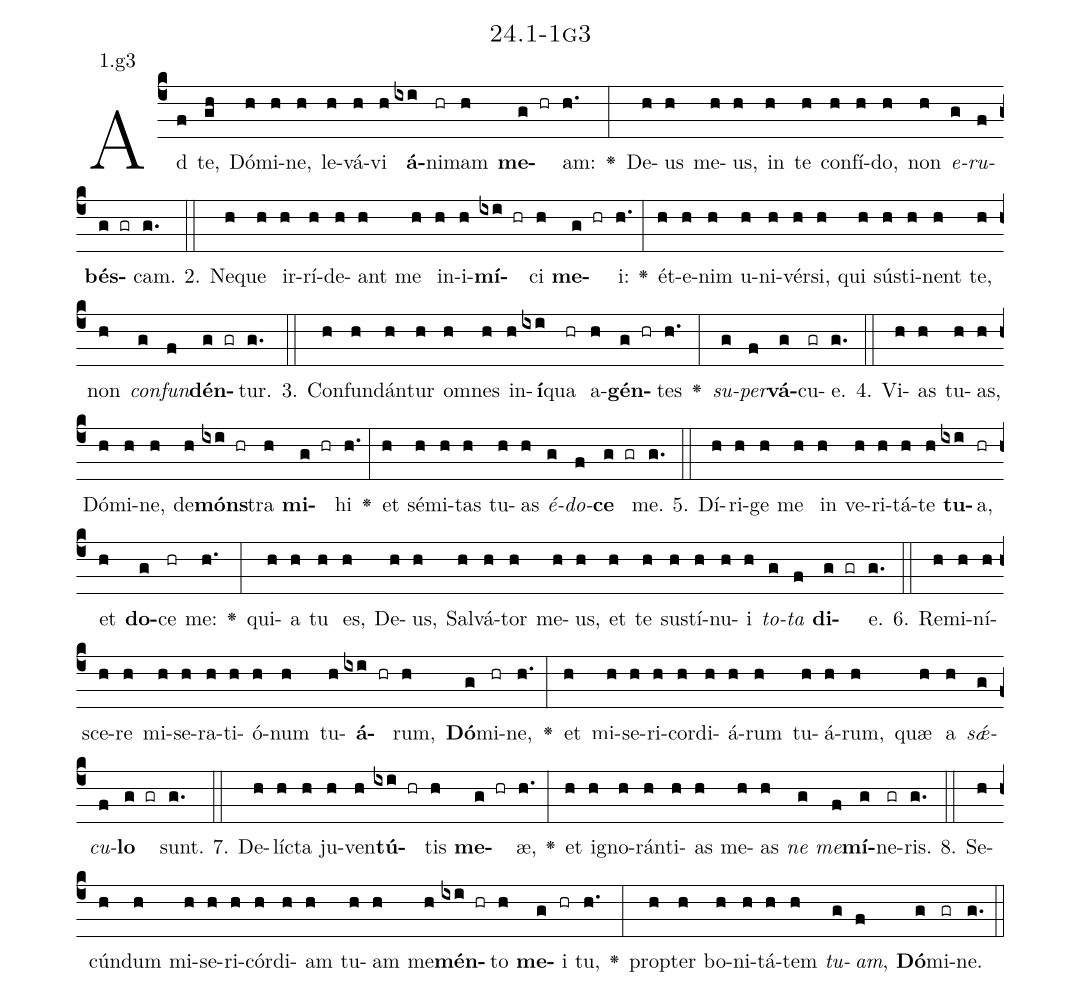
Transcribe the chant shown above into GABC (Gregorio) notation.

name: 24.1-1g3;
annotation: 1.g3;
%%
(c4)Ad(f) te,(gh) Dó(h)mi(h)ne,(h) le(h)vá(h)vi(h) <b>á</b>(ixi)ni(hr)mam(h) <b>me</b>(g hr)am:(h.) <v>\greheightstar</v>(:) De(h)us(h) me(h)us,(h) in(h) te(h) con(h)fí(h)do,(h) non(h) <i>e</i>(g)<i>ru</i>(f)<b>bés</b>(g gr)cam.(g.) (::)
2. Ne(h)que(h) ir(h)rí(h)de(h)ant(h) me(h) in(h)i(h)<b>mí</b>(ixi hr)ci(h) <b>me</b>(g hr)i:(h.) <v>\greheightstar</v>(:) ét(h)e(h)nim(h) u(h)ni(h)vér(h)si,(h) qui(h) sús(h)ti(h)nent(h) te,(h) non(h) <i>con</i>(g)<i>fun</i>(f)<b>dén</b>(g gr)tur.(g.) (::)
3. Con(h)fun(h)dán(h)tur(h) om(h)nes(h) in(h)<b>í</b>(ixi)qua(hr) a(h)<b>gén</b>(g hr)tes(h.) <v>\greheightstar</v>(:) <i>su</i>(g)<i>per</i>(f)<b>vá</b>(g)cu(gr)e.(g.) (::)
4. Vi(h)as(h) tu(h)as,(h) Dó(h)mi(h)ne,(h) de(h)<b>móns</b>(ixi hr)tra(h) <b>mi</b>(g hr)hi(h.) <v>\greheightstar</v>(:) et(h) sé(h)mi(h)tas(h) tu(h)as(h) <i>é</i>(g)<i>do</i>(f)<b>ce</b>(g gr) me.(g.) (::)
5. Dí(h)ri(h)ge(h) me(h) in(h) ve(h)ri(h)tá(h)te(h) <b>tu</b>(ixi)a,(hr) et(h) <b>do</b>(g)ce(hr) me:(h.) <v>\greheightstar</v>(:) qui(h)a(h) tu(h) es,(h) De(h)us,(h) Sal(h)vá(h)tor(h) me(h)us,(h) et(h) te(h) sus(h)tí(h)nu(h)i(h) <i>to</i>(g)<i>ta</i>(f) <b>di</b>(g gr)e.(g.) (::)
6. Re(h)mi(h)ní(h)sce(h)re(h) mi(h)se(h)ra(h)ti(h)ó(h)num(h) tu(h)<b>á</b>(ixi hr)rum,(h) <b>Dó</b>(g)mi(hr)ne,(h.) <v>\greheightstar</v>(:) et(h) mi(h)se(h)ri(h)cor(h)di(h)á(h)rum(h) tu(h)á(h)rum,(h) quæ(h) a(h) <i>sǽ</i>(g)<i>cu</i>(f)<b>lo</b>(g gr) sunt.(g.) (::)
7. De(h)líc(h)ta(h) ju(h)ven(h)<b>tú</b>(ixi hr)tis(h) <b>me</b>(g hr)æ,(h.) <v>\greheightstar</v>(:) et(h) i(h)gno(h)rán(h)ti(h)as(h) me(h)as(h) <i>ne</i>(g) <i>me</i>(f)<b>mí</b>(g)ne(gr)ris.(g.) (::)
8. Se(h)cún(h)dum(h) mi(h)se(h)ri(h)cór(h)di(h)am(h) tu(h)am(h) me(h)<b>mén</b>(ixi hr)to(h) <b>me</b>(g)i(hr) tu,(h.) <v>\greheightstar</v>(:) prop(h)ter(h) bo(h)ni(h)tá(h)tem(h) <i>tu</i>(g)<i>am</i>,(f) <b>Dó</b>(g)mi(gr)ne.(g.) (::)
